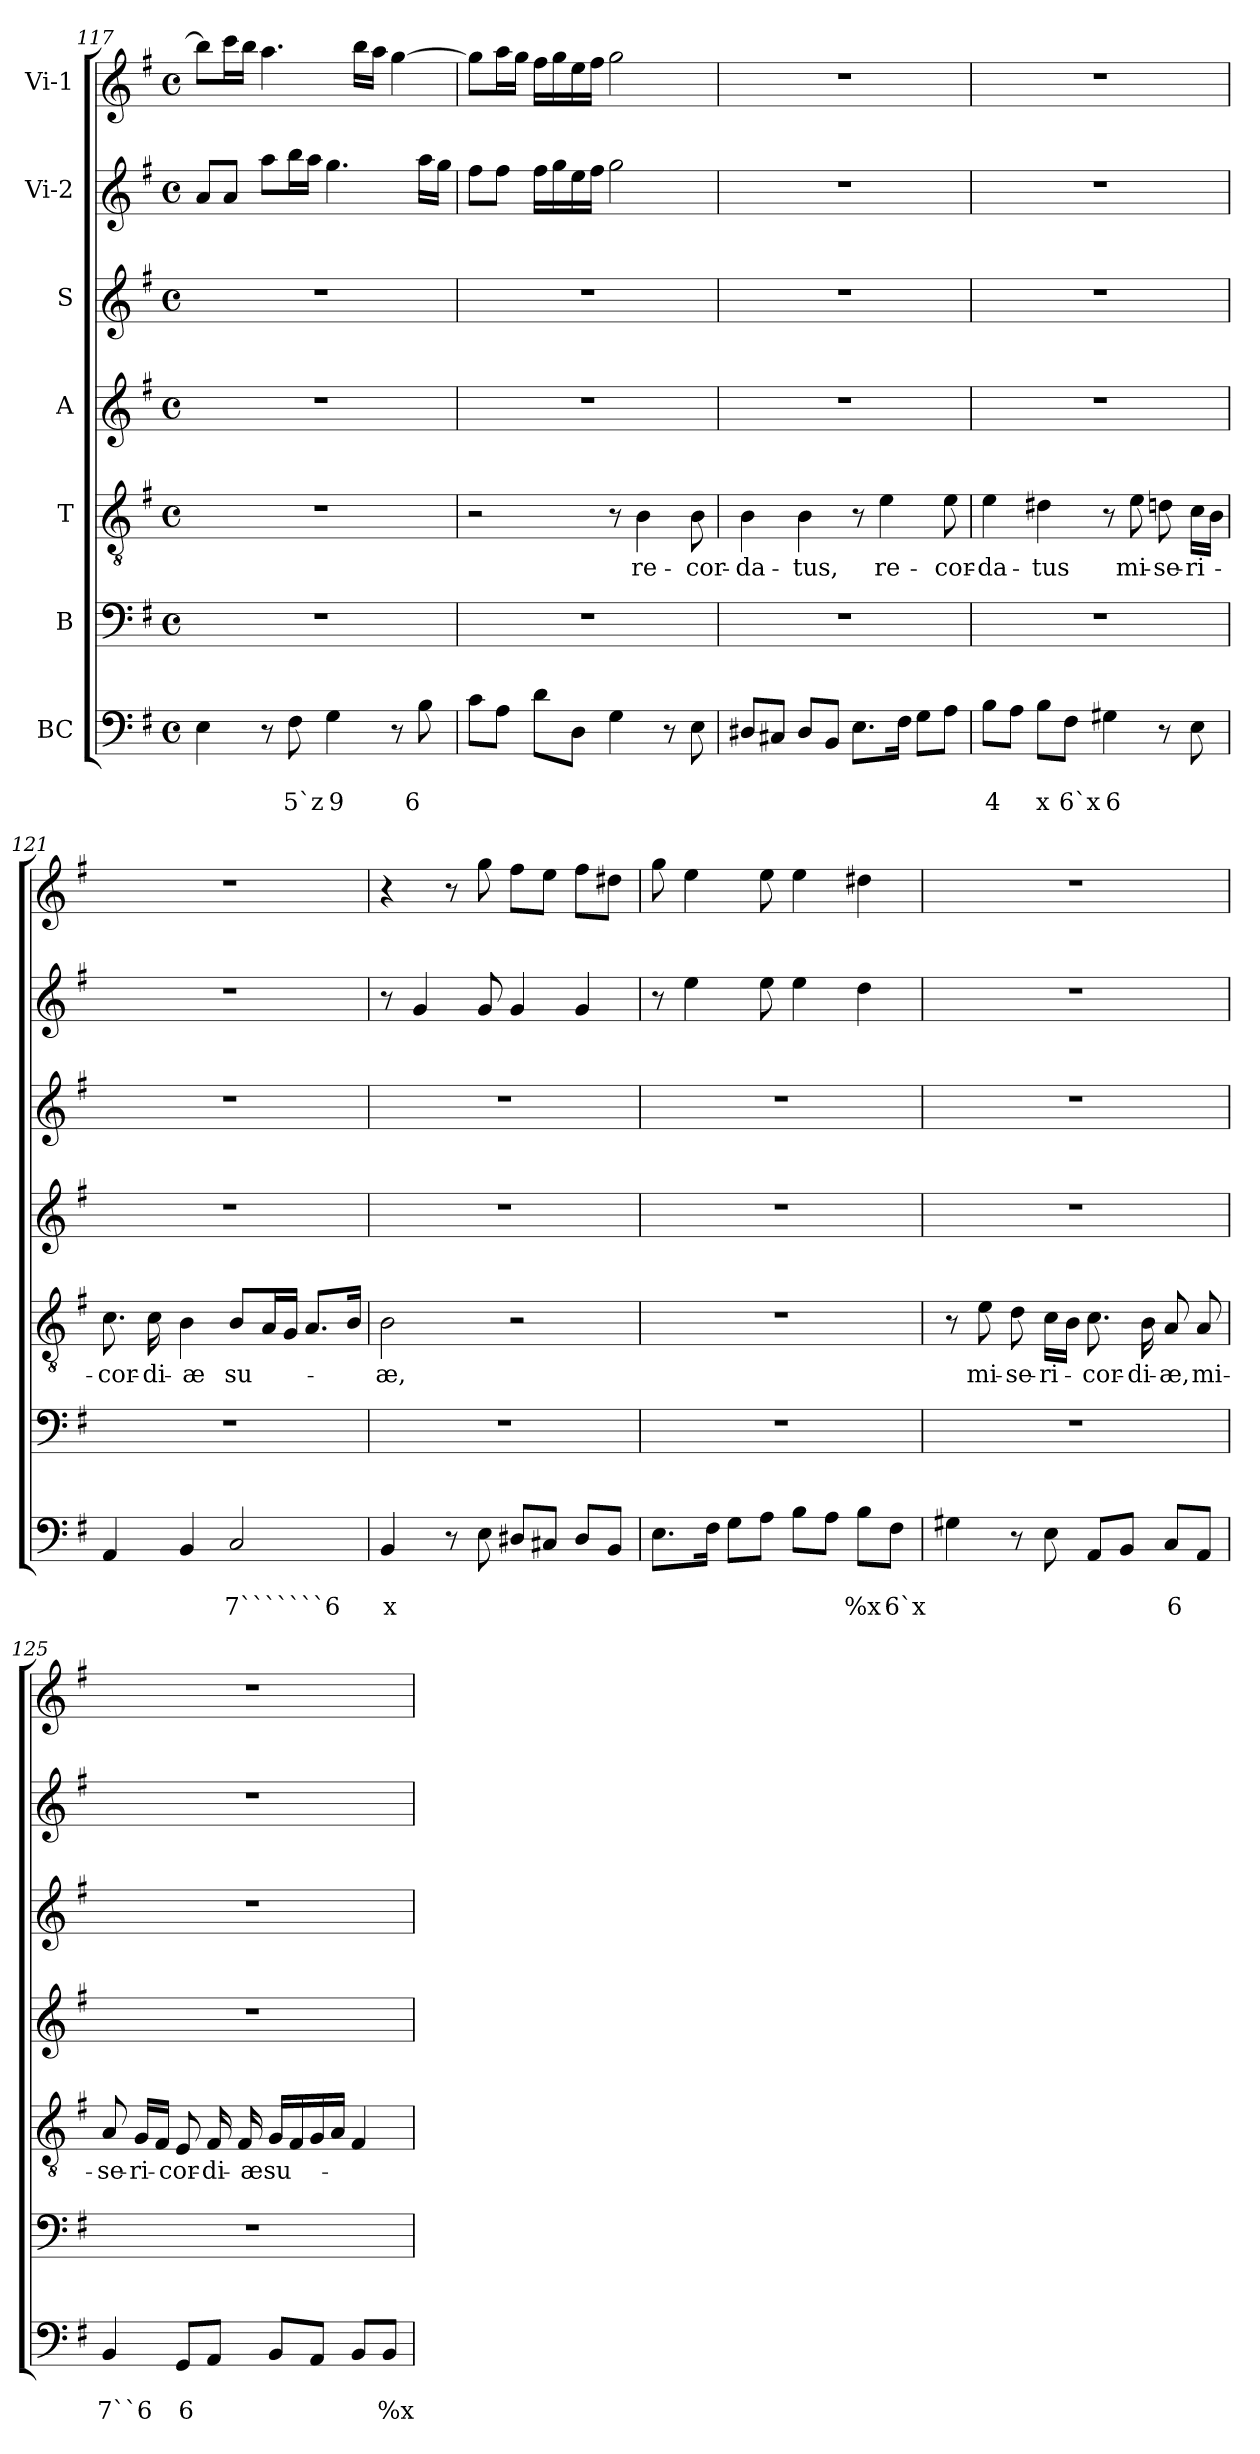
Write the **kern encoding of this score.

**kern	**text	**text	**kern	**kern	**text	**kern	**kern	**kern	**kern
*part7	*part7	*part7	*part6	*part5	*part5	*part4	*part3	*part2	*part1
*staff7	*staff7	*staff7	*staff6	*staff5	*staff5	*staff4	*staff3	*staff2	*staff1
*I"BC	*	*	*I"B	*I"T	*	*I"A	*I"S	*I"Vi-2	*I"Vi-1
*clefF4	*	*	*clefF4	*clefGv2	*	*clefG2	*clefG2	*clefG2	*clefG2
*k[f#]	*	*	*k[f#]	*k[f#]	*	*k[f#]	*k[f#]	*k[f#]	*k[f#]
*G:	*	*	*G:	*G:	*	*G:	*G:	*G:	*G:
*M4/4	*	*	*M4/4	*M4/4	*	*M4/4	*M4/4	*M4/4	*M4/4
*met(c)	*	*	*met(c)	*met(c)	*	*met(c)	*met(c)	*met(c)	*met(c)
=117	=117	=117	=117	=117	=117	=117	=117	=117	=117
4E\	.	.	1r	1r	.	1r	1r	8a/L	8bb\L]
.	.	.	.	.	.	.	.	8a/J	16ccc\L
.	.	.	.	.	.	.	.	.	16bb\JJ
8r	.	.	.	.	.	.	.	8aa\L	4.aa\
!	!	!LO:LY:b	!	!	!	!	!	!	!
8F#\	.	5`z	.	.	.	.	.	16bb\L	.
.	.	.	.	.	.	.	.	16aa\JJ	.
!	!	!LO:LY:b	!	!	!	!	!	!	!
4G\	.	9	.	.	.	.	.	4.gg\	.
.	.	.	.	.	.	.	.	.	16bb\LL
.	.	.	.	.	.	.	.	.	16aa\JJ
8r	.	.	.	.	.	.	.	.	[4gg\
!	!	!LO:LY:b	!	!	!	!	!	!	!
8B\	.	6	.	.	.	.	.	16aa\LL	.
.	.	.	.	.	.	.	.	16gg\JJ	.
=118	=118	=118	=118	=118	=118	=118	=118	=118	=118
8c\L	.	.	1r	2r	.	1r	1r	8ff#\L	8gg\L]
8A\J	.	.	.	.	.	.	.	8ff#\J	16aa\L
.	.	.	.	.	.	.	.	.	16gg\JJ
8d\L	.	.	.	.	.	.	.	16ff#\LL	16ff#\LL
.	.	.	.	.	.	.	.	16gg\	16gg\
8D\J	.	.	.	.	.	.	.	16ee\	16ee\
.	.	.	.	.	.	.	.	16ff#\JJ	16ff#\JJ
4G\	.	.	.	8r	.	.	.	2gg\	2gg\
!	!	!	!	!	!LO:LY:b	!	!	!	!
.	.	.	.	4B\	re-	.	.	.	.
8r	.	.	.	.	.	.	.	.	.
!	!	!	!	!	!LO:LY:b	!	!	!	!
8E\	.	.	.	8B\	-cor-	.	.	.	.
=119	=119	=119	=119	=119	=119	=119	=119	=119	=119
!	!	!	!	!	!LO:LY:b	!	!	!	!
8D#X/L	.	.	1r	4B\	-da-	1r	1r	1r	1r
8C#X/J	.	.	.	.	.	.	.	.	.
!	!	!	!	!	!LO:LY:b	!	!	!	!
8D#/L	.	.	.	4B\	-tus,	.	.	.	.
8BB/J	.	.	.	.	.	.	.	.	.
8.E\L	.	.	.	8r	.	.	.	.	.
!	!	!	!	!	!LO:LY:b	!	!	!	!
.	.	.	.	4e\	re-	.	.	.	.
16F#\Jk	.	.	.	.	.	.	.	.	.
8G\L	.	.	.	.	.	.	.	.	.
!	!	!	!	!	!LO:LY:b	!	!	!	!
8A\J	.	.	.	8e\	-cor-	.	.	.	.
!!LO:PB:g=z
=120	=120	=120	=120	=120	=120	=120	=120	=120	=120
!	!	!LO:LY:b	!	!	!LO:LY:b	!	!	!	!
8B\L	.	4	1r	4e\	-da-	1r	1r	1r	1r
8A\J	.	.	.	.	.	.	.	.	.
!	!	!LO:LY:b	!	!	!LO:LY:b	!	!	!	!
8B\L	.	x	.	4d#X\	-tus	.	.	.	.
!	!	!LO:LY:b	!	!	!	!	!	!	!
8F#\J	.	6`x	.	.	.	.	.	.	.
!	!	!LO:LY:b	!	!	!	!	!	!	!
4G#X\	.	6	.	8r	.	.	.	.	.
!	!	!	!	!	!LO:LY:b	!	!	!	!
.	.	.	.	8e\	mi-	.	.	.	.
!	!	!	!	!	!LO:LY:b	!	!	!	!
8r	.	.	.	8dn\	-se-	.	.	.	.
!	!	!	!	!	!LO:LY:b	!	!	!	!
8E\	.	.	.	16c\LL	-ri-	.	.	.	.
.	.	.	.	16B\JJ	.	.	.	.	.
=121	=121	=121	=121	=121	=121	=121	=121	=121	=121
!	!	!	!	!	!LO:LY:b	!	!	!	!
4AA/	.	.	1r	8.c\	-cor-	1r	1r	1r	1r
!	!	!	!	!	!LO:LY:b	!	!	!	!
.	.	.	.	16c\	-di-	.	.	.	.
!	!	!	!	!	!LO:LY:b	!	!	!	!
4BB/	.	.	.	4B\	-æ	.	.	.	.
!	!	!LO:LY:b	!	!	!LO:LY:b	!	!	!	!
2C/	.	7```````6	.	8B/L	su-	.	.	.	.
.	.	.	.	16A/L	.	.	.	.	.
.	.	.	.	16G/JJ	.	.	.	.	.
.	.	.	.	8.A/L	.	.	.	.	.
.	.	.	.	16B/Jk	.	.	.	.	.
=122	=122	=122	=122	=122	=122	=122	=122	=122	=122
!	!	!LO:LY:b	!	!	!LO:LY:b	!	!	!	!
4BB/	.	x	1r	2B\	-æ,	1r	1r	8r	4r
.	.	.	.	.	.	.	.	4g/	.
8r	.	.	.	.	.	.	.	.	8r
8E\	.	.	.	.	.	.	.	8g/	8gg\
8D#X/L	.	.	.	2r	.	.	.	4g/	8ff#\L
8C#X/J	.	.	.	.	.	.	.	.	8ee\J
8D#/L	.	.	.	.	.	.	.	4g/	8ff#\L
8BB/J	.	.	.	.	.	.	.	.	8dd#X\J
=123	=123	=123	=123	=123	=123	=123	=123	=123	=123
8.E\L	.	.	1r	1r	.	1r	1r	8r	8gg\
.	.	.	.	.	.	.	.	4ee\	4ee\
16F#\Jk	.	.	.	.	.	.	.	.	.
8G\L	.	.	.	.	.	.	.	.	.
8A\J	.	.	.	.	.	.	.	8ee\	8ee\
8B\L	.	.	.	.	.	.	.	4ee\	4ee\
8A\J	.	.	.	.	.	.	.	.	.
!	!	!LO:LY:b	!	!	!	!	!	!	!
8B\L	.	%x	.	.	.	.	.	4dd\	4dd#X\
!	!	!LO:LY:b	!	!	!	!	!	!	!
8F#\J	.	6`x	.	.	.	.	.	.	.
!!LO:LB:g=z
=124	=124	=124	=124	=124	=124	=124	=124	=124	=124
4G#X\	.	.	1r	8r	.	1r	1r	1r	1r
!	!	!	!	!	!LO:LY:b	!	!	!	!
.	.	.	.	8e\	mi-	.	.	.	.
!	!	!	!	!	!LO:LY:b	!	!	!	!
8r	.	.	.	8d\	-se-	.	.	.	.
!	!	!	!	!	!LO:LY:b	!	!	!	!
8E\	.	.	.	16c\LL	-ri-	.	.	.	.
.	.	.	.	16B\JJ	.	.	.	.	.
!	!	!	!	!	!LO:LY:b	!	!	!	!
8AA/L	.	.	.	8.c\	-cor-	.	.	.	.
8BB/J	.	.	.	.	.	.	.	.	.
!	!	!	!	!	!LO:LY:b	!	!	!	!
.	.	.	.	16B\	-di-	.	.	.	.
!	!	!LO:LY:b	!	!	!LO:LY:b	!	!	!	!
8C/L	.	6	.	8A/	-æ,	.	.	.	.
!	!	!	!	!	!LO:LY:b	!	!	!	!
8AA/J	.	.	.	8A/	mi-	.	.	.	.
=125	=125	=125	=125	=125	=125	=125	=125	=125	=125
!	!	!LO:LY:b	!	!	!LO:LY:b	!	!	!	!
4BB/	.	7``6	1r	8A/	-se-	1r	1r	1r	1r
!	!	!	!	!	!LO:LY:b	!	!	!	!
.	.	.	.	16G/LL	-ri-	.	.	.	.
.	.	.	.	16F#/JJ	.	.	.	.	.
!	!	!LO:LY:b	!	!	!LO:LY:b	!	!	!	!
8GG/L	.	6	.	8E/	-cor-	.	.	.	.
!	!	!	!	!	!LO:LY:b	!	!	!	!
8AA/J	.	.	.	16F#/	-di-	.	.	.	.
!	!	!	!	!	!LO:LY:b	!	!	!	!
.	.	.	.	16F#/	-æ	.	.	.	.
!	!	!	!	!	!LO:LY:b	!	!	!	!
8BB/L	.	.	.	16G/LL	su-	.	.	.	.
.	.	.	.	16F#/	.	.	.	.	.
8AA/J	.	.	.	16G/	.	.	.	.	.
.	.	.	.	16A/JJ	.	.	.	.	.
8BB/L	.	.	.	4F#/	.	.	.	.	.
!	!	!LO:LY:b	!	!	!	!	!	!	!
8BB/J	.	%x	.	.	.	.	.	.	.
=	=	=	=	=	=	=	=	=	=
*-	*-	*-	*-	*-	*-	*-	*-	*-	*-
